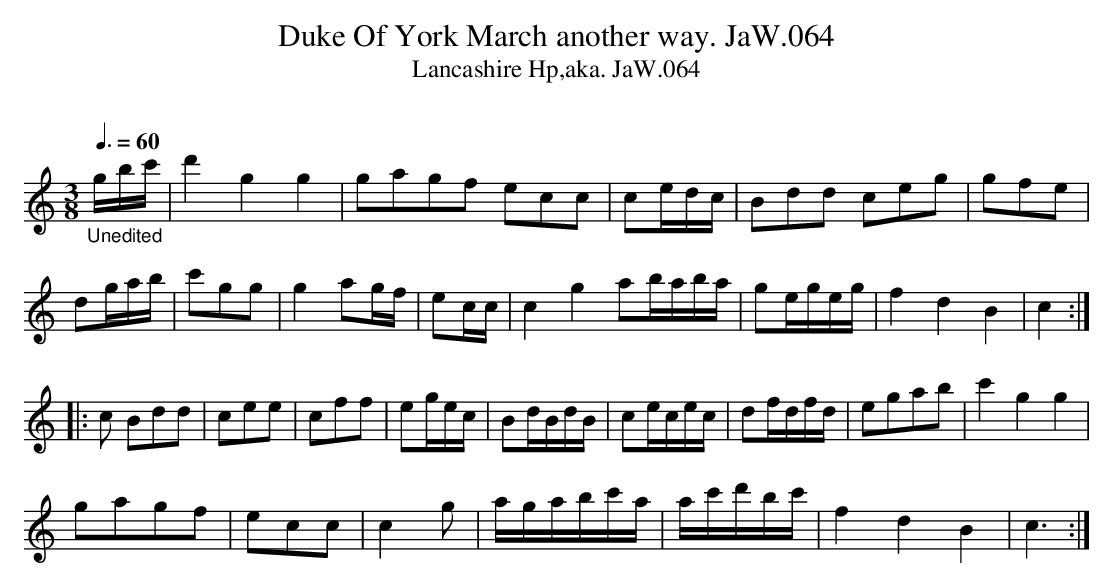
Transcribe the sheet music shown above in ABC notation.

X:1
T:Duke Of York March another way. JaW.064
T:Lancashire Hp,aka. JaW.064
M:3/8
L:1/8
Q:3/8=60
O:
K:C
"_Unedited"g/b/c'/|d'2g2g2|gagf ecc|ce/d/c/|Bdd ceg|gfe|
dg/a/b/|c'gg|g2ag/f/|ec/c/|c2g2 ab/a/b/a/|ge/g/e/g/|f2d2B2|c2:|
|:c Bdd|cee|cff|eg/e/c/|Bd/B/d/B/|ce/c/e/c/|df/d/f/d/|egab|c'2g2g2|
gagf|ecc|c2g|a/g/a/b/c'/a/|a/c'/d'/b/c'/|f2d2B2|c3:|
